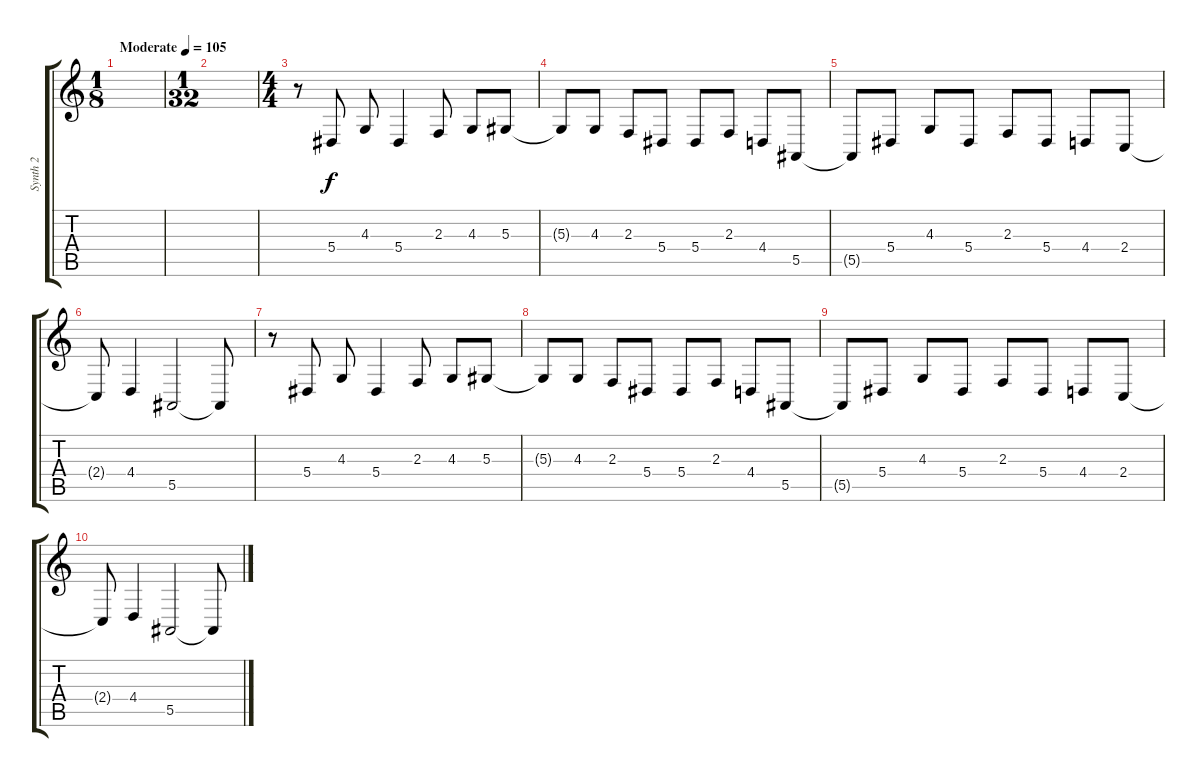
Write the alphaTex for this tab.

\track ("Synth 2" "Synth 2") {instrument lead2sawtooth}
\staff {score tabs}
\tuning (C4 G3 Eb3 Bb2 F2 C2) {hide}
\ts (1 8)
\tempo (105 "Moderate")
\clef g2
\ks c
|
\ts (1 32)
|
\ts (4 4)
r.8 5.4.8 4.3.8 5.4.4 2.3.8 4.3.8 5.3.8 |
5.3{t}.8 4.3.8 2.3.8 5.4.8 5.4.8 2.3.8 4.4.8 5.5.8 |
5.5{t}.8 5.4.8 4.3.8 5.4.8 2.3.8 5.4.8 4.4.8 2.4.8 |
2.4{t}.8 4.4.4 5.5.2 5.5{t}.8 |
r.8 5.4.8 4.3.8 5.4.4 2.3.8 4.3.8 5.3.8 |
5.3{t}.8 4.3.8 2.3.8 5.4.8 5.4.8 2.3.8 4.4.8 5.5.8 |
5.5{t}.8 5.4.8 4.3.8 5.4.8 2.3.8 5.4.8 4.4.8 2.4.8 |
2.4{t}.8 4.4.4 5.5.2 5.5{t}.8
